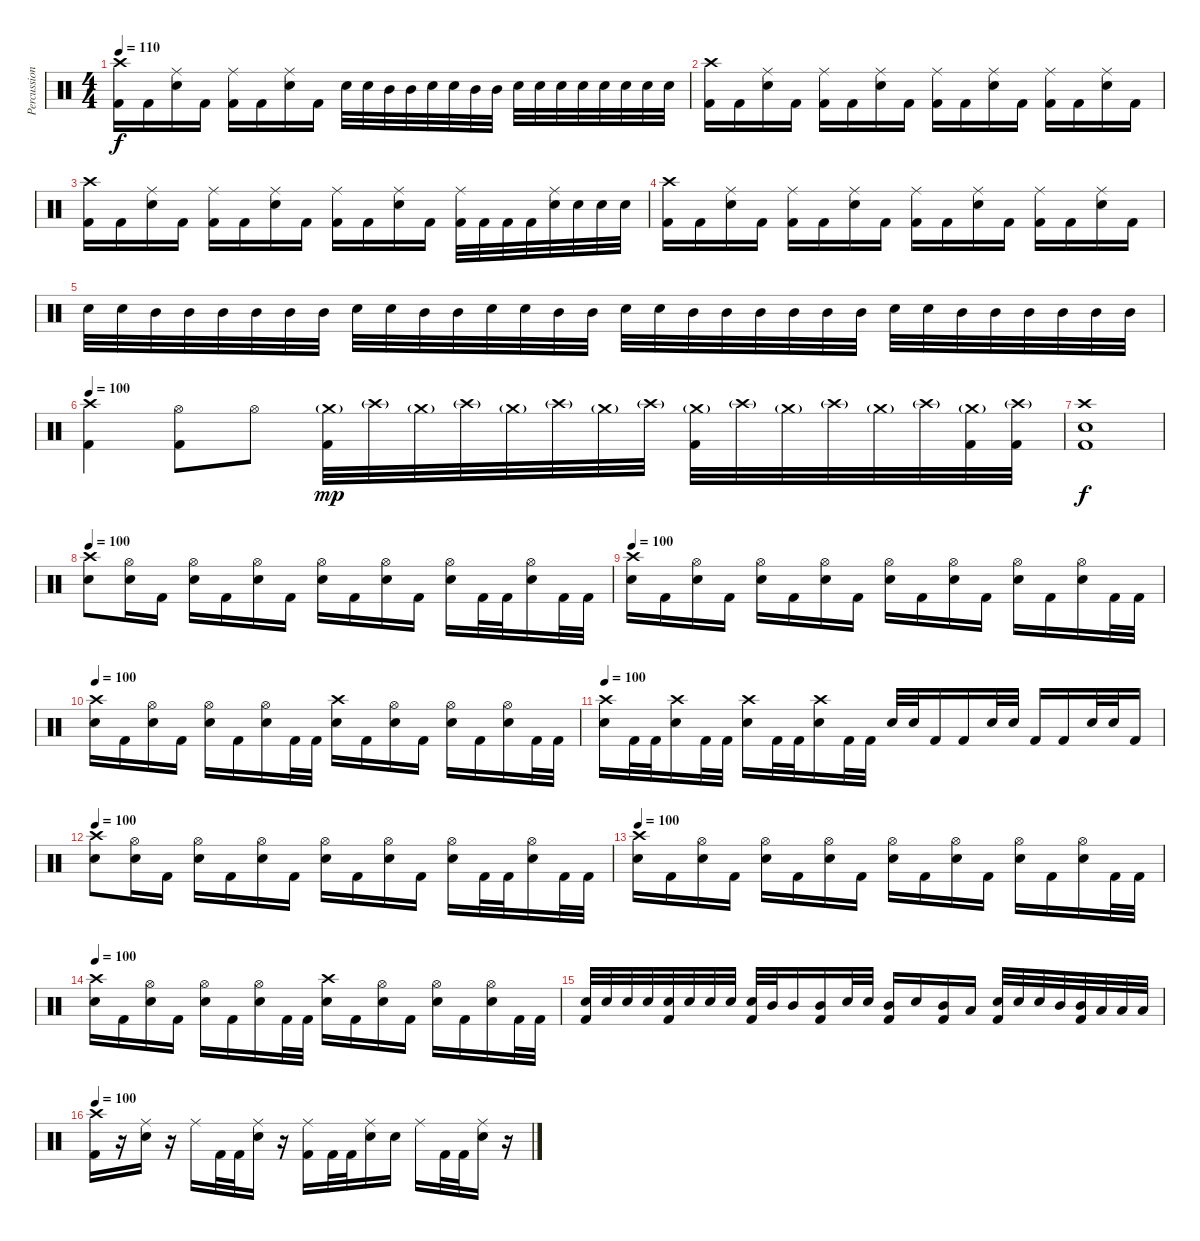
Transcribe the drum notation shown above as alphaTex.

\track ("Percussion" "Percussion") {instrument percussion}
\staff {score}
\articulation defaults
\ts (4 4)
\tempo 110
\clef neutral
\ks c
("Crash high (hit)" "Kick (hit) 2").16{dy f} "Kick (hit) 2".16 ("Ride (middle)" "Electric Snare (hit)").16 "Kick (hit) 2".16 ("Ride (middle)" "Kick (hit) 2").16 "Kick (hit) 2".16 ("Ride (middle)" "Electric Snare (hit)").16 "Kick (hit) 2".16 "Electric Snare (hit)".32 "Electric Snare (hit)".32 "Mid Tom (hit)".32 "Mid Tom (hit)".32 "Electric Snare (hit)".32 "Electric Snare (hit)".32 "Mid Tom (hit)".32 "Mid Tom (hit)".32 "Electric Snare (hit)".32 "Electric Snare (hit)".32 "Electric Snare (hit)".32 "Electric Snare (hit)".32 "Electric Snare (hit)".32 "Electric Snare (hit)".32 "Electric Snare (hit)".32 "Electric Snare (hit)".32 |
("Crash high (hit)" "Kick (hit) 2").16 "Kick (hit) 2".16 ("Ride (middle)" "Electric Snare (hit)").16 "Kick (hit) 2".16 ("Ride (middle)" "Kick (hit) 2").16 "Kick (hit) 2".16 ("Ride (middle)" "Electric Snare (hit)").16 "Kick (hit) 2".16 ("Ride (middle)" "Kick (hit) 2").16 "Kick (hit) 2".16 ("Ride (middle)" "Electric Snare (hit)").16 "Kick (hit) 2".16 ("Ride (middle)" "Kick (hit) 2").16 "Kick (hit) 2".16 ("Ride (middle)" "Electric Snare (hit)").16 "Kick (hit) 2".16 |
("Crash high (hit)" "Kick (hit) 2").16 "Kick (hit) 2".16 ("Ride (middle)" "Electric Snare (hit)").16 "Kick (hit) 2".16 ("Ride (middle)" "Kick (hit) 2").16 "Kick (hit) 2".16 ("Ride (middle)" "Electric Snare (hit)").16 "Kick (hit) 2".16 ("Ride (middle)" "Kick (hit) 2").16 "Kick (hit) 2".16 ("Ride (middle)" "Electric Snare (hit)").16 "Kick (hit) 2".16 ("Ride (middle)" "Kick (hit) 2").32 "Kick (hit) 2".32 "Kick (hit) 2".32 "Kick (hit) 2".32 ("Ride (middle)" "Electric Snare (hit)").32 "Electric Snare (hit)".32 "Electric Snare (hit)".32 "Electric Snare (hit)".32 |
("Crash high (hit)" "Kick (hit) 2").16 "Kick (hit) 2".16 ("Ride (middle)" "Electric Snare (hit)").16 "Kick (hit) 2".16 ("Ride (middle)" "Kick (hit) 2").16 "Kick (hit) 2".16 ("Ride (middle)" "Electric Snare (hit)").16 "Kick (hit) 2".16 ("Ride (middle)" "Kick (hit) 2").16 "Kick (hit) 2".16 ("Ride (middle)" "Electric Snare (hit)").16 "Kick (hit) 2".16 ("Ride (middle)" "Kick (hit) 2").16 "Kick (hit) 2".16 ("Ride (middle)" "Electric Snare (hit)").16 "Kick (hit) 2".16 |
"Electric Snare (hit)".32 "Electric Snare (hit)".32 "Mid Tom (hit)".32 "Mid Tom (hit)".32 "Mid Tom (hit)".32 "Mid Tom (hit)".32 "Mid Tom (hit)".32 "Mid Tom (hit)".32 "Electric Snare (hit)".32 "Electric Snare (hit)".32 "Mid Tom (hit)".32 "Mid Tom (hit)".32 "Electric Snare (hit)".32 "Electric Snare (hit)".32 "Mid Tom (hit)".32 "Mid Tom (hit)".32 "Electric Snare (hit)".32 "Electric Snare (hit)".32 "Mid Tom (hit)".32 "Mid Tom (hit)".32 "Mid Tom (hit)".32 "Mid Tom (hit)".32 "Mid Tom (hit)".32 "Mid Tom (hit)".32 "Electric Snare (hit)".32 "Electric Snare (hit)".32 "Mid Tom (hit)".32 "Mid Tom (hit)".32 "Mid Tom (hit)".32 "Mid Tom (hit)".32 "Mid Tom (hit)".32 "Mid Tom (hit)".32 |
\tempo 100
("Crash high (hit)" "Kick (hit) 2").4 ("Hi-Hat (open)" "Kick (hit) 2").8 "Hi-Hat (open)".8 ("Crash medium (hit)"{g} "Kick (hit) 2").32{dy mp} "Crash high (hit)"{g}.32 "Crash medium (hit)"{g}.32 "Crash high (hit)"{g}.32 "Crash medium (hit)"{g}.32 "Crash high (hit)"{g}.32 "Crash medium (hit)"{g}.32 "Crash high (hit)"{g}.32 ("Crash medium (hit)"{g} "Kick (hit) 2").32 "Crash high (hit)"{g}.32 "Crash medium (hit)"{g}.32 "Crash high (hit)"{g}.32 "Crash medium (hit)"{g}.32 "Crash high (hit)"{g}.32 ("Crash medium (hit)"{g} "Kick (hit) 2").32 ("Crash high (hit)"{g} "Kick (hit) 2").32 |
("Crash high (hit)" "Electric Snare (hit)" "Kick (hit) 2").1{dy f} |
\tempo 100
("Crash high (hit)" "Electric Snare (hit)").8 ("Hi-Hat (open)" "Electric Snare (hit)").16 "Kick (hit) 2".16 ("Hi-Hat (open)" "Electric Snare (hit)").16 "Kick (hit) 2".16 ("Hi-Hat (open)" "Electric Snare (hit)").16 "Kick (hit) 2".16 ("Hi-Hat (open)" "Electric Snare (hit)").16 "Kick (hit) 2".16 ("Hi-Hat (open)" "Electric Snare (hit)").16 "Kick (hit) 2".16 ("Hi-Hat (open)" "Electric Snare (hit)").16 "Kick (hit) 2".32 "Kick (hit) 2".32 ("Hi-Hat (open)" "Electric Snare (hit)").16 "Kick (hit) 2".32 "Kick (hit) 2".32 |
\tempo 100
("Crash high (hit)" "Electric Snare (hit)").16 "Kick (hit) 2".16 ("Hi-Hat (open)" "Electric Snare (hit)").16 "Kick (hit) 2".16 ("Hi-Hat (open)" "Electric Snare (hit)").16 "Kick (hit) 2".16 ("Hi-Hat (open)" "Electric Snare (hit)").16 "Kick (hit) 2".16 ("Hi-Hat (open)" "Electric Snare (hit)").16 "Kick (hit) 2".16 ("Hi-Hat (open)" "Electric Snare (hit)").16 "Kick (hit) 2".16 ("Hi-Hat (open)" "Electric Snare (hit)").16 "Kick (hit) 2".16 ("Hi-Hat (open)" "Electric Snare (hit)").16 "Kick (hit) 2".32 "Kick (hit) 2".32 |
\tempo 100
("Crash high (hit)" "Electric Snare (hit)").16 "Kick (hit) 2".16 ("Hi-Hat (open)" "Electric Snare (hit)").16 "Kick (hit) 2".16 ("Hi-Hat (open)" "Electric Snare (hit)").16 "Kick (hit) 2".16 ("Hi-Hat (open)" "Electric Snare (hit)").16 "Kick (hit) 2".32 "Kick (hit) 2".32 ("Crash high (hit)" "Electric Snare (hit)").16 "Kick (hit) 2".16 ("Hi-Hat (open)" "Electric Snare (hit)").16 "Kick (hit) 2".16 ("Hi-Hat (open)" "Electric Snare (hit)").16 "Kick (hit) 2".16 ("Hi-Hat (open)" "Electric Snare (hit)").16 "Kick (hit) 2".32 "Kick (hit) 2".32 |
\tempo 100
("Crash high (hit)" "Electric Snare (hit)").16 "Kick (hit) 2".32 "Kick (hit) 2".32 ("Crash high (hit)" "Electric Snare (hit)").16 "Kick (hit) 2".32 "Kick (hit) 2".32 ("Crash high (hit)" "Electric Snare (hit)").16 "Kick (hit) 2".32 "Kick (hit) 2".32 ("Crash high (hit)" "Electric Snare (hit)").16 "Kick (hit) 2".32 "Kick (hit) 2".32 "Electric Snare (hit)".32 "Electric Snare (hit)".32 "Kick (hit) 2".16 "Kick (hit) 2".16 "Electric Snare (hit)".32 "Electric Snare (hit)".32 "Kick (hit) 2".16 "Kick (hit) 2".16 "Electric Snare (hit)".32 "Electric Snare (hit)".32 "Kick (hit) 2".16 |
\tempo 100
("Crash high (hit)" "Electric Snare (hit)").8 ("Hi-Hat (open)" "Electric Snare (hit)").16 "Kick (hit) 2".16 ("Hi-Hat (open)" "Electric Snare (hit)").16 "Kick (hit) 2".16 ("Hi-Hat (open)" "Electric Snare (hit)").16 "Kick (hit) 2".16 ("Hi-Hat (open)" "Electric Snare (hit)").16 "Kick (hit) 2".16 ("Hi-Hat (open)" "Electric Snare (hit)").16 "Kick (hit) 2".16 ("Hi-Hat (open)" "Electric Snare (hit)").16 "Kick (hit) 2".32 "Kick (hit) 2".32 ("Hi-Hat (open)" "Electric Snare (hit)").16 "Kick (hit) 2".32 "Kick (hit) 2".32 |
\tempo 100
("Crash high (hit)" "Electric Snare (hit)").16 "Kick (hit) 2".16 ("Hi-Hat (open)" "Electric Snare (hit)").16 "Kick (hit) 2".16 ("Hi-Hat (open)" "Electric Snare (hit)").16 "Kick (hit) 2".16 ("Hi-Hat (open)" "Electric Snare (hit)").16 "Kick (hit) 2".16 ("Hi-Hat (open)" "Electric Snare (hit)").16 "Kick (hit) 2".16 ("Hi-Hat (open)" "Electric Snare (hit)").16 "Kick (hit) 2".16 ("Hi-Hat (open)" "Electric Snare (hit)").16 "Kick (hit) 2".16 ("Hi-Hat (open)" "Electric Snare (hit)").16 "Kick (hit) 2".32 "Kick (hit) 2".32 |
\tempo 100
("Crash high (hit)" "Electric Snare (hit)").16 "Kick (hit) 2".16 ("Hi-Hat (open)" "Electric Snare (hit)").16 "Kick (hit) 2".16 ("Hi-Hat (open)" "Electric Snare (hit)").16 "Kick (hit) 2".16 ("Hi-Hat (open)" "Electric Snare (hit)").16 "Kick (hit) 2".32 "Kick (hit) 2".32 ("Crash high (hit)" "Electric Snare (hit)").16 "Kick (hit) 2".16 ("Hi-Hat (open)" "Electric Snare (hit)").16 "Kick (hit) 2".16 ("Hi-Hat (open)" "Electric Snare (hit)").16 "Kick (hit) 2".16 ("Hi-Hat (open)" "Electric Snare (hit)").16 "Kick (hit) 2".32 "Kick (hit) 2".32 |
("Electric Snare (hit)" "Kick (hit) 2").32 "Electric Snare (hit)".32 "Electric Snare (hit)".32 "Electric Snare (hit)".32 ("Electric Snare (hit)" "Kick (hit) 2").32 "Electric Snare (hit)".32 "Electric Snare (hit)".32 "Electric Snare (hit)".32 ("Electric Snare (hit)" "Kick (hit) 2").32 "Mid Tom (hit)".32 "Mid Tom (hit)".16 ("Mid Tom (hit)" "Kick (hit) 2").16 "Electric Snare (hit)".32 "Electric Snare (hit)".32 ("Mid Tom (hit)" "Kick (hit) 2").16 "Electric Snare (hit)".16 ("Mid Tom (hit)" "Kick (hit) 2").16 "Low Tom (hit)".16 ("Electric Snare (hit)" "Kick (hit) 2").32 "Electric Snare (hit)".32 "Electric Snare (hit)".32 "Mid Tom (hit)".32 ("Mid Tom (hit)" "Kick (hit) 2").32 "Low Tom (hit)".32 "Low Tom (hit)".32 "Low Tom (hit)".32 |
\tempo 100
("Crash high (hit)" "Kick (hit) 2").16 r.16 ("Ride (middle)" "Electric Snare (hit)").16 r.16 "Ride (middle)".16 "Kick (hit) 2".32 "Kick (hit) 2".32 ("Ride (middle)" "Electric Snare (hit)").16 r.16 ("Ride (middle)" "Kick (hit) 2").16 "Kick (hit) 2".32 "Kick (hit) 2".32 ("Ride (middle)" "Electric Snare (hit)").16 "Electric Snare (hit)".16 "Ride (middle)".16 "Kick (hit) 2".32 "Kick (hit) 2".32 ("Ride (middle)" "Electric Snare (hit)").16 r.16
